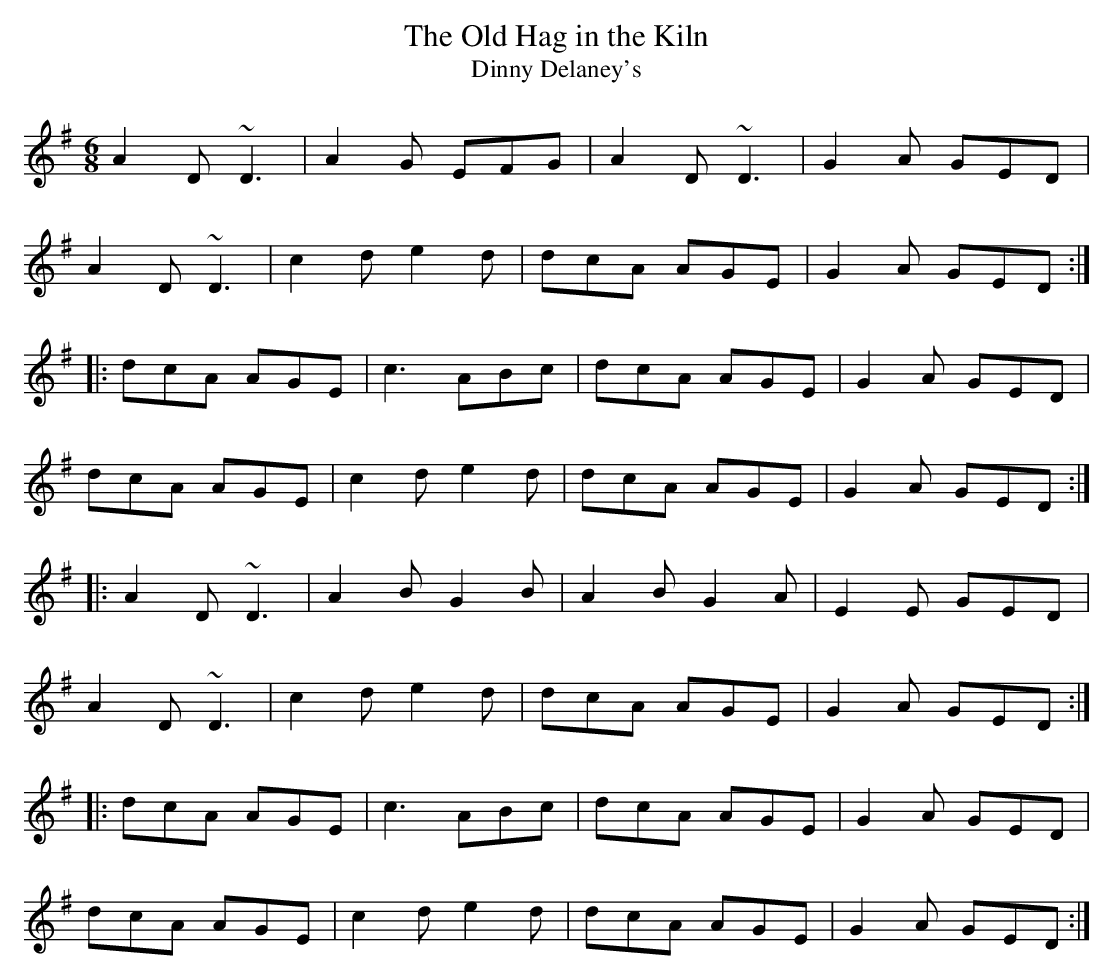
X:1
T:Old Hag in the Kiln, The
T:Dinny Delaney's
M:6/8
L:1/8
K:Dmix
A2D ~D3|A2G EFG|A2D ~D3|G2A GED|
A2D ~D3|c2d e2d|dcA AGE|G2A GED:|
|:dcA AGE|c3 ABc|dcA AGE|G2A GED|
dcA AGE|c2d e2d|dcA AGE|G2A GED:|
|:A2D ~D3|A2B G2B|A2B G2A|E2E GED|
A2D ~D3|c2d e2d|dcA AGE|G2A GED:|
|:dcA AGE|c3 ABc|dcA AGE|G2A GED|
dcA AGE|c2d e2d|dcA AGE|G2A GED:|]
